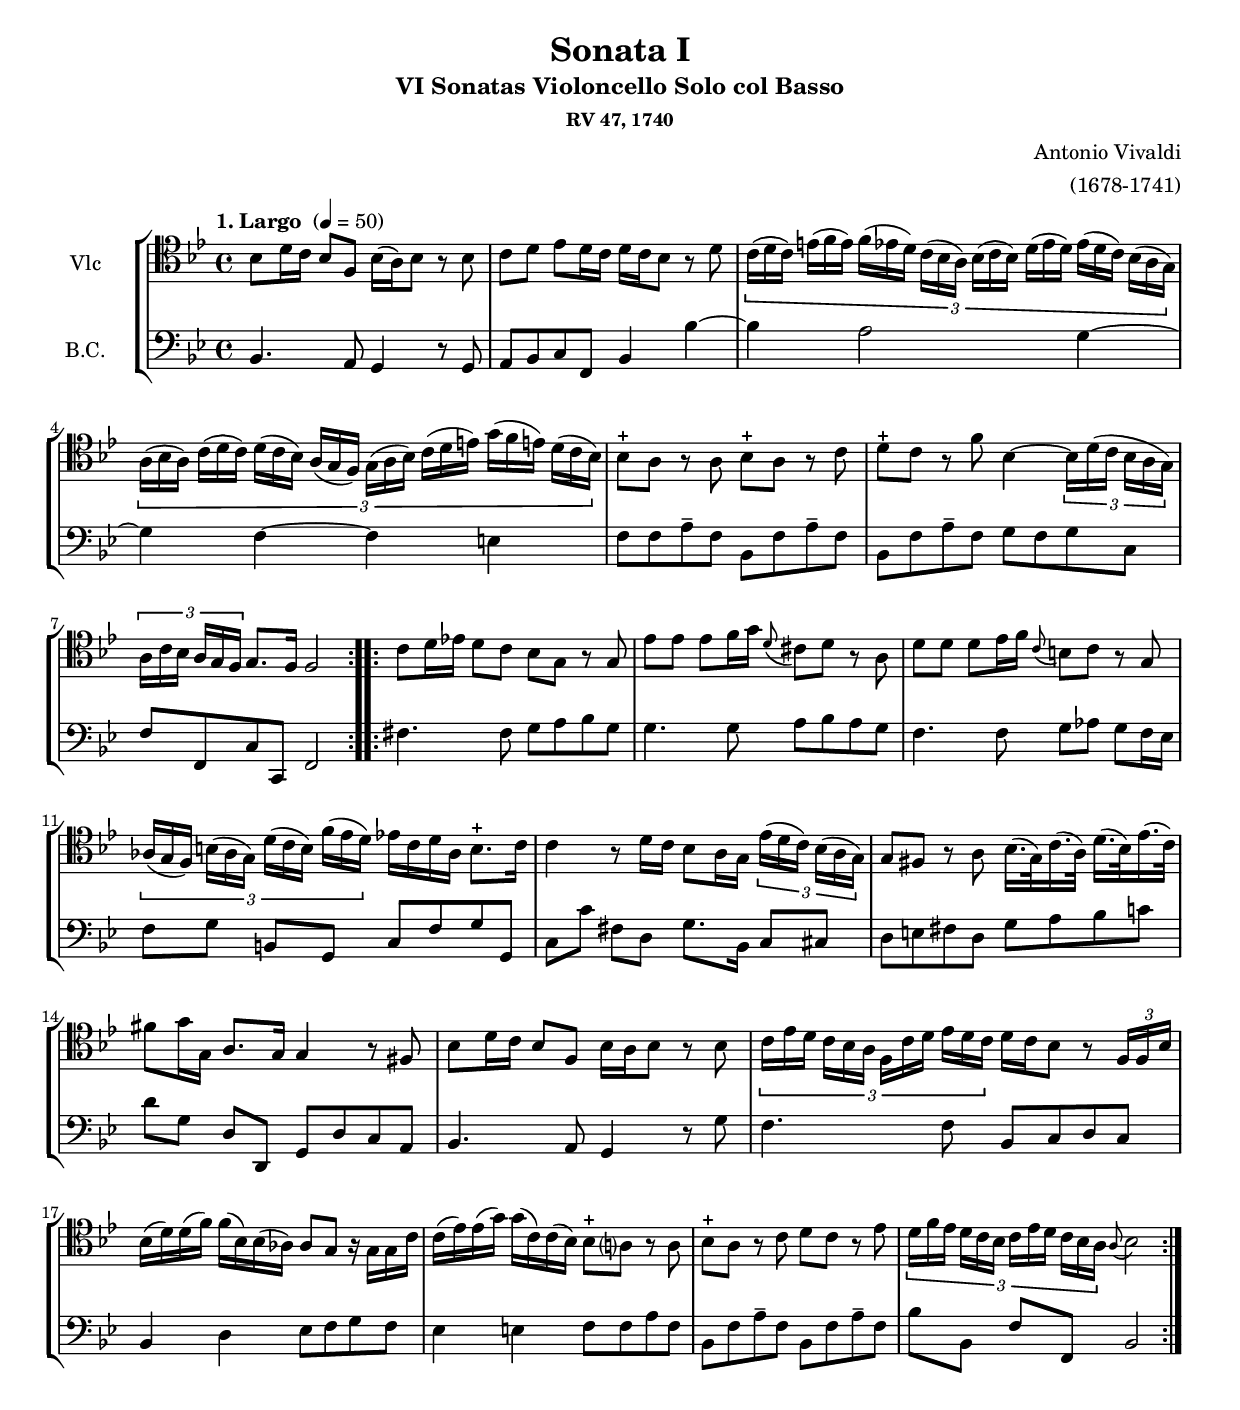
\version "2.14.2"
\include "deutsch.ly"

#(set-global-staff-size 18)

\header {
  title = "Sonata I"
  subtitle = "VI Sonatas Violoncello Solo col Basso"
  subsubtitle = "RV 47, 1740"
  composer = "Antonio Vivaldi"
  arranger = "(1678-1741)"
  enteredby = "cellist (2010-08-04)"
}

voiceconsts = {
 \key b \major
  \clef "bass"
% \numericTimeSignature
 \compressFullBarRests
}

mihi = "clarinet"
%minstr = "accordion"
milo = "bassoon"
mibc = "harpsichord"

moral = \markup \italic "molto rall."

introa = { \tempo "1. Largo " 4=50  \time 4/4 }

va = \relative c' {
  \voiceconsts
  \clef "tenor"

  \introa
  \repeat volta 2 {
    b8 d16 c b8 f b16( a) b8 r b
    c d es[ d16 c] d c b8 r d
    \times 2/3 { c16([ d c)] e([ f e)] f([ es d)] c([ b a)]  b([ c b)] d([ es d)] es([ d c)]  b([ a g)] }
    \times 2/3 { a([ b a)] c([ d c)]  d([ c b)]  a([ g f)]  g([ a b)]  c([ d e)]  g([ f e!)]  d([ c b)] }
    b8-+ a r a b-+ a r c
    d-+ c r f b,4~ \times 2/3 { b16[ d( c]  b[ a g]) }
    \times 2/3 { a16[ c b]  a[ g f] } g8. f16 f2
  }

  \repeat volta 2 {
    c'8 d16 es! d8[ c] b g r g
    es' es es[ f16 g] \appoggiatura d8 cis d r a
    d d d[ es16 f] \appoggiatura c8 h c r g
    \times 2/3 { as16([ g f]) h( as g)  d'([ c h])  f'( es d) } es![ c d as] h8.-+ c16

    c4 r8 d16 c b8[ a16 g] \times 2/3 { es'16[( d c])  b( a g) }
    g8 fis r a b16.( g32) c16.( a32) d16.( b32) es16.( c32)
    fis8 g16 g, a8.[ g16] g4 r8 fis
    b d16 c b8[ f] b16 a b8 r b

    \times 2/3 { c16 es d c[ b a] f c' d es[ d c] } d c b8 r \times 2/3 { f16 f b }
    b( d) d( f) f( b,) b( as) as8 g r16 g g c
    c( es) es( g) g( c,) c( b) b8-+ a? r a
    b-+ a r c d c r es
    \times 2/3 { d16 f es d[ c b] c es d c[ b a] } \appoggiatura a8 b2
  }
}

vb = \relative c {
   \voiceconsts

  \introa   
  \repeat volta 2 {
    b4. a8 g4 r8 g
    a b c f, b4 b'~
    b a2 g4~

    g f~ f e
    f8 f a-- f b, f' a-- f
    b, f' a-- f g f g c,
    f f, c' c, f2
  }

  \repeat volta 2 {
    fis'4. fis8 g a b g
    g4. g8 a b a g
    f4. f8 g[ as] g f16 es
    f8 g h,[ g] c f g g,

    c c' fis,[ d] g8. b,16 c8 cis
    d e fis d g a b c!
    d g, d[ d,] g d' c a
    b4. a8 g4 r8 g'

    f4. f8 b, c d c
    b4 d es8 f g f
    es4 e f8 f a f

    b, f' a-- f b, f' a-- f
    b b, f'[ f,] b2
  }
}



music = \new StaffGroup <<
          \new Staff {
	    \set Staff.midiInstrument = \milo
            \set Staff.instrumentName = "Vlc "
            \va
          }
          \new Staff {
	    \set Staff.midiInstrument = \mibc
            \set Staff.instrumentName = "B.C. "
            \vb
          }
>>

\book {
  \score {
    \music
    \layout {}
  }

  \score {
    \unfoldRepeats \music

    \midi {
      \context {
        \Score
      }
    }
  }
}
